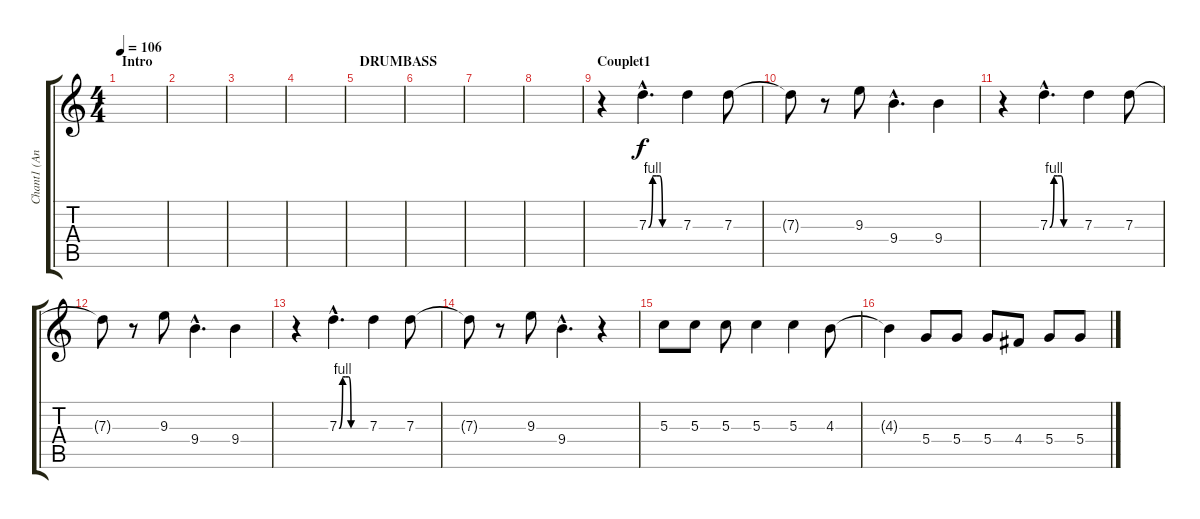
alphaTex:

\track ("Chant1 (Anthony)" "Chant1 (An") {instrument distortionguitar}
\staff {score tabs}
\tuning (E4 B3 G3 D3 A2 E2) {hide}
\ts (4 4)
\section ("" "Intro")
\tempo 106
\clef g2
\ks c
|
|
|
|
\section ("" "DRUMBASS")
|
|
|
\section ("" "")
|
\section ("" "Couplet1")
r.4 7.3{be (custom 0 0 8 4 15 4 22 4 27 0 30 0 45 0 60 0) hac}.4{d} 7.3.4 7.3.8 |
7.3{t}.8 r.8 9.3.8 9.4{hac}.4{d} 9.4.4 |
r.4 7.3{be (custom 0 0 8 4 15 4 22 4 27 0 30 0 45 0 60 0) hac}.4{d} 7.3.4 7.3.8 |
7.3{t}.8 r.8 9.3.8 9.4{hac}.4{d} 9.4.4 |
r.4 7.3{be (custom 0 0 8 4 15 4 22 4 27 0 30 0 45 0 60 0) hac}.4{d} 7.3.4 7.3.8 |
7.3{t}.8 r.8 9.3.8 9.4{hac}.4{d} r.4 |
5.3.8 5.3.8 5.3.8 5.3.4 5.3.4 4.3.8 |
4.3{t}.4 5.4.8 5.4.8 5.4.8 4.4.8 5.4.8 5.4.8
